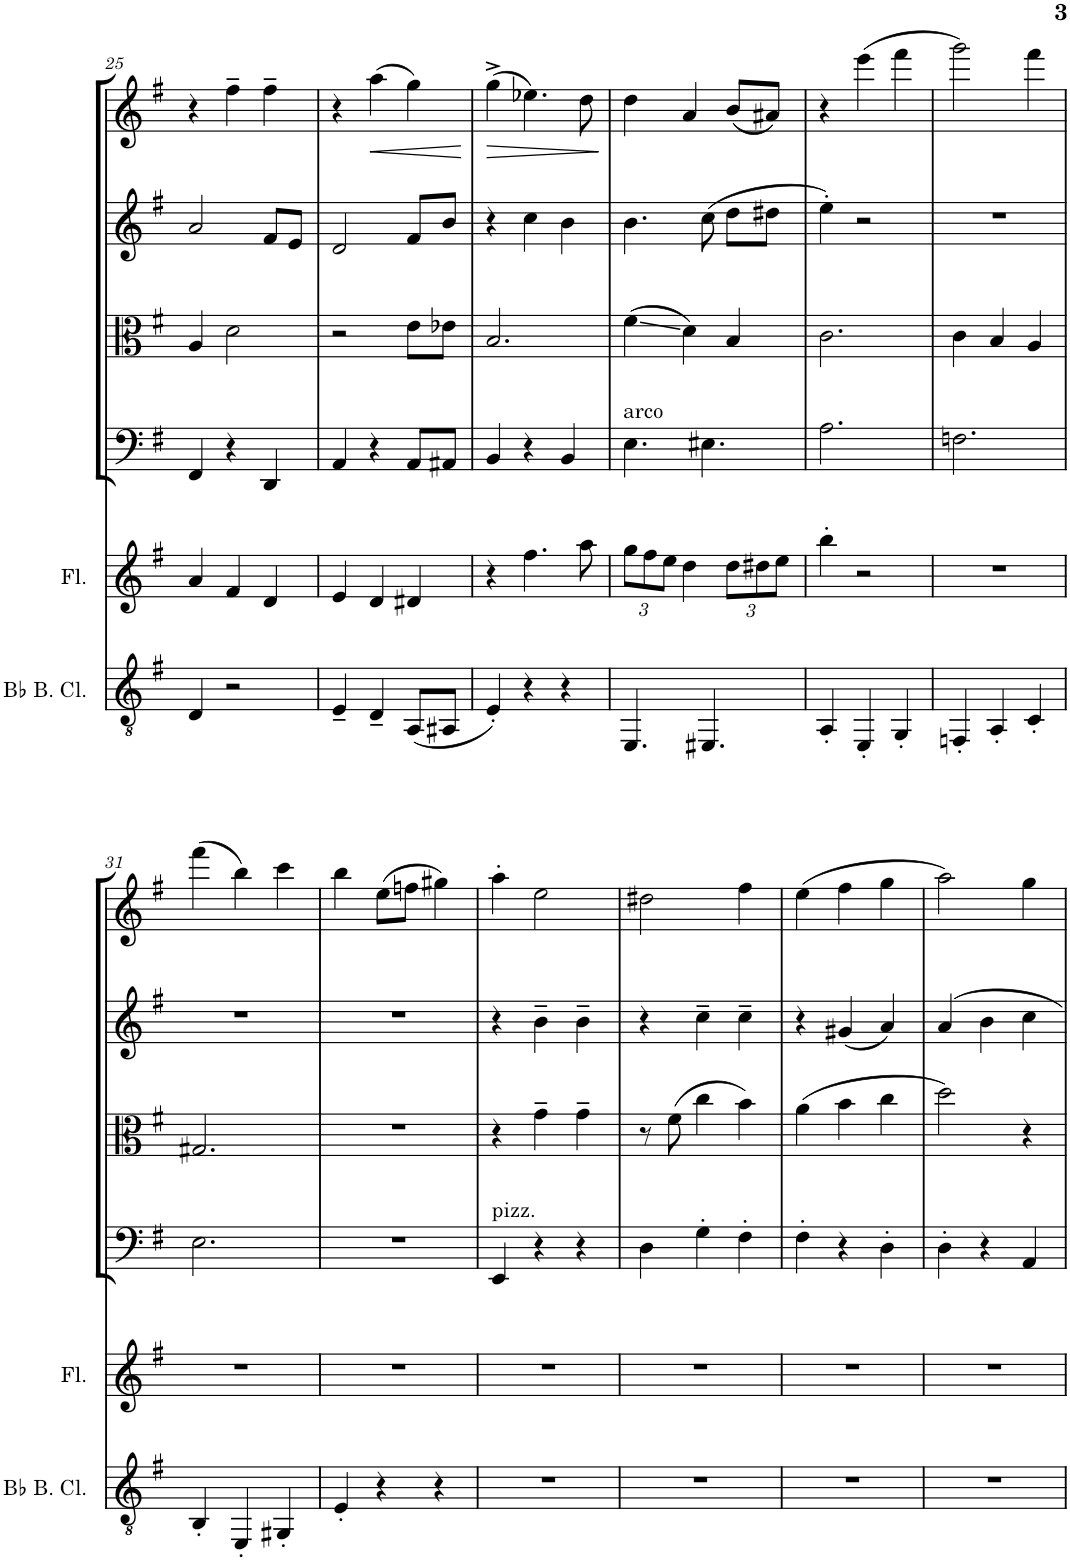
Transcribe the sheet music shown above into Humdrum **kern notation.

**kern	**kern	**kern	**kern	**kern	**kern	**dynam
*part6	*part5	*part4	*part3	*part2	*part1	*part1
*staff6	*staff5	*staff4	*staff3	*staff2	*staff1	*staff1
*I"Bb Bass Clarinet	*I"Flute	*I"Violoncello	*I"Viola	*I"Violin II	*I"Violin I	*
*I'Bb B. Cl.	*I'Fl.	*I'Vc	*I'Vla	*I'Vln	*I'Vln	*
!!LO:PB:g=z
*clefGv2	*clefG2	*clefF4	*clefC3	*clefG2	*clefG2	*
*ITrd8c14	*	*	*	*	*	*
*k[f#]	*k[f#]	*k[f#]	*k[f#]	*k[f#]	*k[f#]	*
*M3/4	*M3/4	*M3/4	*M3/4	*M3/4	*M3/4	*
=25	=25	=25	=25	=25	=25	=25
4D/	4a/	4FF#/	4A/	2a/	4r	.
2r	4f#/	4r	2d\	.	4ff#~\	.
.	4d/	4DD/	.	8f#/L	4ff#~\	.
.	.	.	.	8e/J	.	.
=26	=26	=26	=26	=26	=26	=26
4E~/	4e/	4AA/	2r	2d/	4r	.
!	!	!	!	!	!	!LO:HP:b
4D~/	4d/	4r	.	.	(4aa\	<
(8AA/L	4d#X/	8AA/L	8e\L	8f#/L	4gg\)	.
8AA#X/J	.	8AA#X/J	8e-X\J	8b/J	.	.
.	.	.	.	.	.	[
=27	=27	=27	=27	=27	=27	=27
!	!	!	!	!	!	!LO:HP:b
4E'/)	4r	4BB/	2.B/	4r	(4gg^\	>
4r	4.ff#\	4r	.	4cc\	4.ee-X\)	.
4r	.	4BB/	.	4b\	.	.
.	8aa\	.	.	.	8dd\	.
.	.	.	.	.	.	]
=28	=28	=28	=28	=28	=28	=28
*	*Xbrackettup	*	*	*	*	*
!	!	!LO:TX:a:t=arco	!	!	!	!
4.EE/	12gg\L	4.E\	(4f#\	4.b\	4dd\	.
.	12ff#\	.	.	.	.	.
.	12ee\J	.	.	.	.	.
.	4dd\	.	4d\)	.	4a/	.
4.EE#X/	.	4.E#X\	.	(8cc\	.	.
.	12dd\L	.	4B/	8dd\L	(8b/L	.
.	12dd#X\	.	.	.	.	.
.	.	.	.	8dd#X\J	8a#X/J)	.
.	12ee\J	.	.	.	.	.
=29	=29	=29	=29	=29	=29	=29
4AA'/	4bb'\	2.A\	2.c\	4ee'\)	4r	.
4EE'/	2r	.	.	2r	(4eee\	.
4GG'/	.	.	.	.	4fff#\	.
=30	=30	=30	=30	=30	=30	=30
4FFn'/	2.r	2.Fn\	4c\	2.r	2ggg\)	.
4AA'/	.	.	4B/	.	.	.
4C'/	.	.	4A/	.	4fff#\	.
!!LO:LB:g=z
=31	=31	=31	=31	=31	=31	=31
4BB'/	2.r	2.E\	2.G#X/	2.r	(4fff#\	.
4EE'/	.	.	.	.	4bb\)	.
4GG#X'/	.	.	.	.	4ccc\	.
=32	=32	=32	=32	=32	=32	=32
4E'/	2.r	2.r	2.r	2.r	4bb\	.
4r	.	.	.	.	(8ee\L	.
.	.	.	.	.	8ffn\J	.
4r	.	.	.	.	4gg#X\)	.
=33	=33	=33	=33	=33	=33	=33
!	!	!LO:TX:a:t=pizz.	!	!	!	!
2.r	2.r	4EE/	4r	4r	4aa'\	.
.	.	4r	4g~\	4b~\	2ee\	.
.	.	4r	4g~\	4b~\	.	.
=34	=34	=34	=34	=34	=34	=34
2.r	2.r	4D\	8r	4r	2dd#X\	.
.	.	.	(8f#\	.	.	.
.	.	4G'\	4cc\	4cc~\	.	.
.	.	4F#'\	4b\)	4cc~\	4ff#\	.
=35	=35	=35	=35	=35	=35	=35
2.r	2.r	4F#'\	(4a\	4r	(4ee\	.
.	.	4r	4b\	(4g#X/	4ff#\	.
.	.	4D'\	4cc\	4a/)	4gg\	.
=36	=36	=36	=36	=36	=36	=36
2.r	2.r	4D'\	2dd\)	4a/	2aa\)	.
.	.	4r	.	4b\	.	.
.	.	4AA/	4r	4cc\	4gg\	.
=	=	=	=	=	=	=
*-	*-	*-	*-	*-	*-	*-
